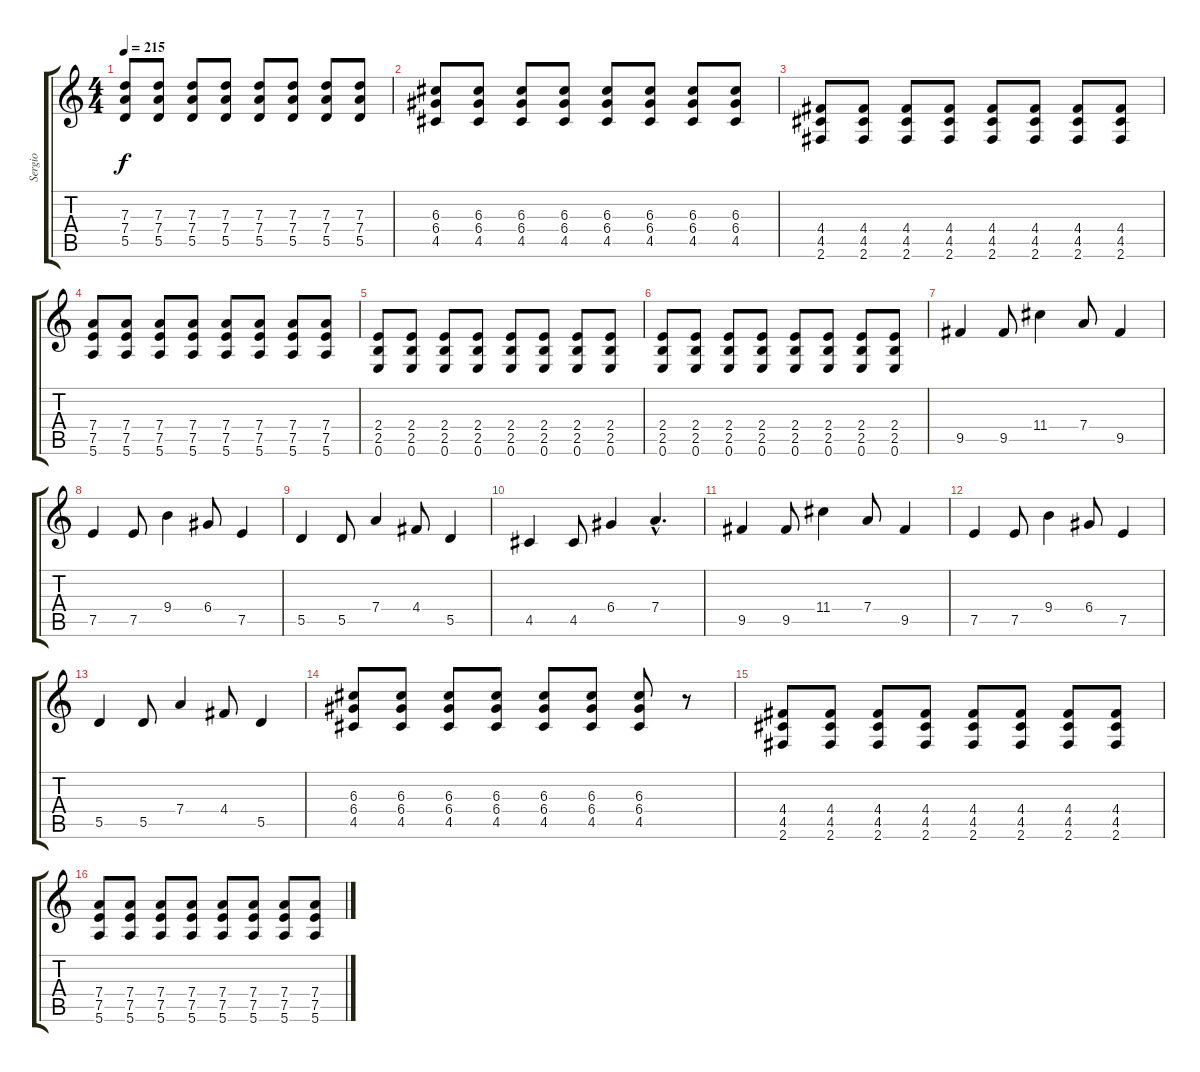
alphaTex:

\track ("Sergio" "Sergio") {instrument distortionguitar}
\staff {score tabs}
\tuning (E4 B3 G3 D3 A2 E2) {hide}
\ts (4 4)
\tempo 215
\clef g2
\ks c
(7.3 7.4 5.5).8{dy f} (7.3 7.4 5.5).8 (7.3 7.4 5.5).8 (7.3 7.4 5.5).8 (7.3 7.4 5.5).8 (7.3 7.4 5.5).8 (7.3 7.4 5.5).8 (7.3 7.4 5.5).8 |
(6.3 6.4 4.5).8 (6.3 6.4 4.5).8 (6.3 6.4 4.5).8 (6.3 6.4 4.5).8 (6.3 6.4 4.5).8 (6.3 6.4 4.5).8 (6.3 6.4 4.5).8 (6.3 6.4 4.5).8 |
(4.4 4.5 2.6).8 (4.4 4.5 2.6).8 (4.4 4.5 2.6).8 (4.4 4.5 2.6).8 (4.4 4.5 2.6).8 (4.4 4.5 2.6).8 (4.4 4.5 2.6).8 (4.4 4.5 2.6).8 |
(7.4 7.5 5.6).8 (7.4 7.5 5.6).8 (7.4 7.5 5.6).8 (7.4 7.5 5.6).8 (7.4 7.5 5.6).8 (7.4 7.5 5.6).8 (7.4 7.5 5.6).8 (7.4 7.5 5.6).8 |
(2.4 2.5 0.6).8 (2.4 2.5 0.6).8 (2.4 2.5 0.6).8 (2.4 2.5 0.6).8 (2.4 2.5 0.6).8 (2.4 2.5 0.6).8 (2.4 2.5 0.6).8 (2.4 2.5 0.6).8 |
(2.4 2.5 0.6).8 (2.4 2.5 0.6).8 (2.4 2.5 0.6).8 (2.4 2.5 0.6).8 (2.4 2.5 0.6).8 (2.4 2.5 0.6).8 (2.4 2.5 0.6).8 (2.4 2.5 0.6).8 |
9.5.4 9.5.8 11.4.4 7.4.8 9.5.4 |
7.5.4 7.5.8 9.4.4 6.4.8 7.5.4 |
5.5.4 5.5.8 7.4.4 4.4.8 5.5.4 |
4.5.4 4.5.8 6.4.4 7.4{hac}.4{d} |
9.5.4 9.5.8 11.4.4 7.4.8 9.5.4 |
7.5.4 7.5.8 9.4.4 6.4.8 7.5.4 |
5.5.4 5.5.8 7.4.4 4.4.8 5.5.4 |
(6.3 6.4 4.5).8 (6.3 6.4 4.5).8 (6.3 6.4 4.5).8 (6.3 6.4 4.5).8 (6.3 6.4 4.5).8 (6.3 6.4 4.5).8 (6.3 6.4 4.5).8 r.8 |
(4.4 4.5 2.6).8 (4.4 4.5 2.6).8 (4.4 4.5 2.6).8 (4.4 4.5 2.6).8 (4.4 4.5 2.6).8 (4.4 4.5 2.6).8 (4.4 4.5 2.6).8 (4.4 4.5 2.6).8 |
(7.4 7.5 5.6).8 (7.4 7.5 5.6).8 (7.4 7.5 5.6).8 (7.4 7.5 5.6).8 (7.4 7.5 5.6).8 (7.4 7.5 5.6).8 (7.4 7.5 5.6).8 (7.4 7.5 5.6).8
